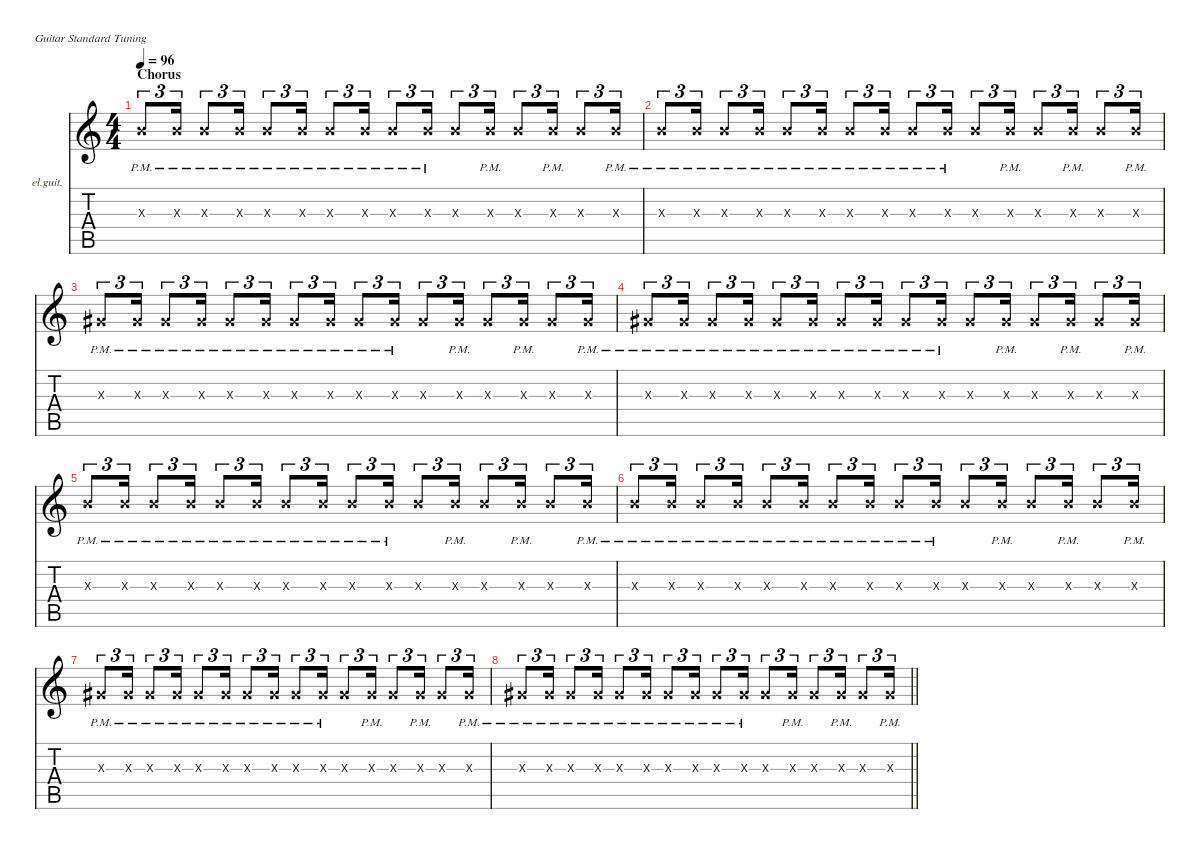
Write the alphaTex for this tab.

\defaultSystemsLayout 4
\hideDynamics
\bracketExtendMode nobrackets
\firstSystemTrackNameOrientation horizontal
\otherSystemsTrackNameOrientation horizontal
\track ("Guitar (muted 1)" "el.guit.") {instrument electricguitarmuted}
\staff {score tabs}
\tuning (E4 B3 G3 D3 A2 E2)
\ts (4 4)
\section ("" "Chorus")
\tempo 96
\clef g2
\ks c
4.3{pm x}.8{tu (3 2) dy f beam Up} 4.3{pm x}.16{tu (3 2) beam Up} 4.3{pm x}.8{tu (3 2) beam Up} 4.3{pm x}.16{tu (3 2) beam Up} 4.3{pm x}.8{tu (3 2) beam Up} 4.3{pm x}.16{tu (3 2) beam Up} 4.3{pm x}.8{tu (3 2) beam Up} 4.3{pm x}.16{tu (3 2) beam Up} 4.3{pm x}.8{tu (3 2) beam Up} 4.3{pm x}.16{tu (3 2) beam Up} 4.3{x}.8{tu (3 2) beam Up} 4.3{pm x}.16{tu (3 2) beam Up} 4.3{x}.8{tu (3 2) beam Up} 4.3{pm x}.16{tu (3 2) beam Up} 4.3{x}.8{tu (3 2) beam Up} 4.3{pm x}.16{tu (3 2) beam Up} |
4.3{pm x}.8{tu (3 2) beam Up} 4.3{pm x}.16{tu (3 2) beam Up} 4.3{pm x}.8{tu (3 2) beam Up} 4.3{pm x}.16{tu (3 2) beam Up} 4.3{pm x}.8{tu (3 2) beam Up} 4.3{pm x}.16{tu (3 2) beam Up} 4.3{pm x}.8{tu (3 2) beam Up} 4.3{pm x}.16{tu (3 2) beam Up} 4.3{pm x}.8{tu (3 2) beam Up} 4.3{pm x}.16{tu (3 2) beam Up} 4.3{x}.8{tu (3 2) beam Up} 4.3{pm x}.16{tu (3 2) beam Up} 4.3{x}.8{tu (3 2) beam Up} 4.3{pm x}.16{tu (3 2) beam Up} 4.3{x}.8{tu (3 2) beam Up} 4.3{pm x}.16{tu (3 2) beam Up} |
1.3{pm x acc #}.8{tu (3 2) beam Up} 1.3{pm x acc #}.16{tu (3 2) beam Up} 1.3{pm x acc #}.8{tu (3 2) beam Up} 1.3{pm x acc #}.16{tu (3 2) beam Up} 1.3{pm x acc #}.8{tu (3 2) beam Up} 1.3{pm x acc #}.16{tu (3 2) beam Up} 1.3{pm x acc #}.8{tu (3 2) beam Up} 1.3{pm x acc #}.16{tu (3 2) beam Up} 1.3{pm x acc #}.8{tu (3 2) beam Up} 1.3{pm x acc #}.16{tu (3 2) beam Up} 1.3{x acc #}.8{tu (3 2) beam Up} 1.3{pm x acc #}.16{tu (3 2) beam Up} 1.3{x acc #}.8{tu (3 2) beam Up} 1.3{pm x acc #}.16{tu (3 2) beam Up} 1.3{x acc #}.8{tu (3 2) beam Up} 1.3{pm x acc #}.16{tu (3 2) beam Up} |
1.3{pm x acc #}.8{tu (3 2) beam Up} 1.3{pm x acc #}.16{tu (3 2) beam Up} 1.3{pm x acc #}.8{tu (3 2) beam Up} 1.3{pm x acc #}.16{tu (3 2) beam Up} 1.3{pm x acc #}.8{tu (3 2) beam Up} 1.3{pm x acc #}.16{tu (3 2) beam Up} 1.3{pm x acc #}.8{tu (3 2) beam Up} 1.3{pm x acc #}.16{tu (3 2) beam Up} 1.3{pm x acc #}.8{tu (3 2) beam Up} 1.3{pm x acc #}.16{tu (3 2) beam Up} 1.3{x acc #}.8{tu (3 2) beam Up} 1.3{pm x acc #}.16{tu (3 2) beam Up} 1.3{x acc #}.8{tu (3 2) beam Up} 1.3{pm x acc #}.16{tu (3 2) beam Up} 1.3{x acc #}.8{tu (3 2) beam Up} 1.3{pm x acc #}.16{tu (3 2) beam Up} |
4.3{pm x}.8{tu (3 2) beam Up} 4.3{pm x}.16{tu (3 2) beam Up} 4.3{pm x}.8{tu (3 2) beam Up} 4.3{pm x}.16{tu (3 2) beam Up} 4.3{pm x}.8{tu (3 2) beam Up} 4.3{pm x}.16{tu (3 2) beam Up} 4.3{pm x}.8{tu (3 2) beam Up} 4.3{pm x}.16{tu (3 2) beam Up} 4.3{pm x}.8{tu (3 2) beam Up} 4.3{pm x}.16{tu (3 2) beam Up} 4.3{x}.8{tu (3 2) beam Up} 4.3{pm x}.16{tu (3 2) beam Up} 4.3{x}.8{tu (3 2) beam Up} 4.3{pm x}.16{tu (3 2) beam Up} 4.3{x}.8{tu (3 2) beam Up} 4.3{pm x}.16{tu (3 2) beam Up} |
4.3{pm x}.8{tu (3 2) beam Up} 4.3{pm x}.16{tu (3 2) beam Up} 4.3{pm x}.8{tu (3 2) beam Up} 4.3{pm x}.16{tu (3 2) beam Up} 4.3{pm x}.8{tu (3 2) beam Up} 4.3{pm x}.16{tu (3 2) beam Up} 4.3{pm x}.8{tu (3 2) beam Up} 4.3{pm x}.16{tu (3 2) beam Up} 4.3{pm x}.8{tu (3 2) beam Up} 4.3{pm x}.16{tu (3 2) beam Up} 4.3{x}.8{tu (3 2) beam Up} 4.3{pm x}.16{tu (3 2) beam Up} 4.3{x}.8{tu (3 2) beam Up} 4.3{pm x}.16{tu (3 2) beam Up} 4.3{x}.8{tu (3 2) beam Up} 4.3{pm x}.16{tu (3 2) beam Up} |
1.3{pm x acc #}.8{tu (3 2) beam Up} 1.3{pm x acc #}.16{tu (3 2) beam Up} 1.3{pm x acc #}.8{tu (3 2) beam Up} 1.3{pm x acc #}.16{tu (3 2) beam Up} 1.3{pm x acc #}.8{tu (3 2) beam Up} 1.3{pm x acc #}.16{tu (3 2) beam Up} 1.3{pm x acc #}.8{tu (3 2) beam Up} 1.3{pm x acc #}.16{tu (3 2) beam Up} 1.3{pm x acc #}.8{tu (3 2) beam Up} 1.3{pm x acc #}.16{tu (3 2) beam Up} 1.3{x acc #}.8{tu (3 2) beam Up} 1.3{pm x acc #}.16{tu (3 2) beam Up} 1.3{x acc #}.8{tu (3 2) beam Up} 1.3{pm x acc #}.16{tu (3 2) beam Up} 1.3{x acc #}.8{tu (3 2) beam Up} 1.3{pm x acc #}.16{tu (3 2) beam Up} |
\barLineRight lightlight
1.3{pm x acc #}.8{tu (3 2) beam Up} 1.3{pm x acc #}.16{tu (3 2) beam Up} 1.3{pm x acc #}.8{tu (3 2) beam Up} 1.3{pm x acc #}.16{tu (3 2) beam Up} 1.3{pm x acc #}.8{tu (3 2) beam Up} 1.3{pm x acc #}.16{tu (3 2) beam Up} 1.3{pm x acc #}.8{tu (3 2) beam Up} 1.3{pm x acc #}.16{tu (3 2) beam Up} 1.3{pm x acc #}.8{tu (3 2) beam Up} 1.3{pm x acc #}.16{tu (3 2) beam Up} 1.3{x acc #}.8{tu (3 2) beam Up} 1.3{pm x acc #}.16{tu (3 2) beam Up} 1.3{x acc #}.8{tu (3 2) beam Up} 1.3{pm x acc #}.16{tu (3 2) beam Up} 1.3{x acc #}.8{tu (3 2) beam Up} 1.3{pm x acc #}.16{tu (3 2) beam Up}
